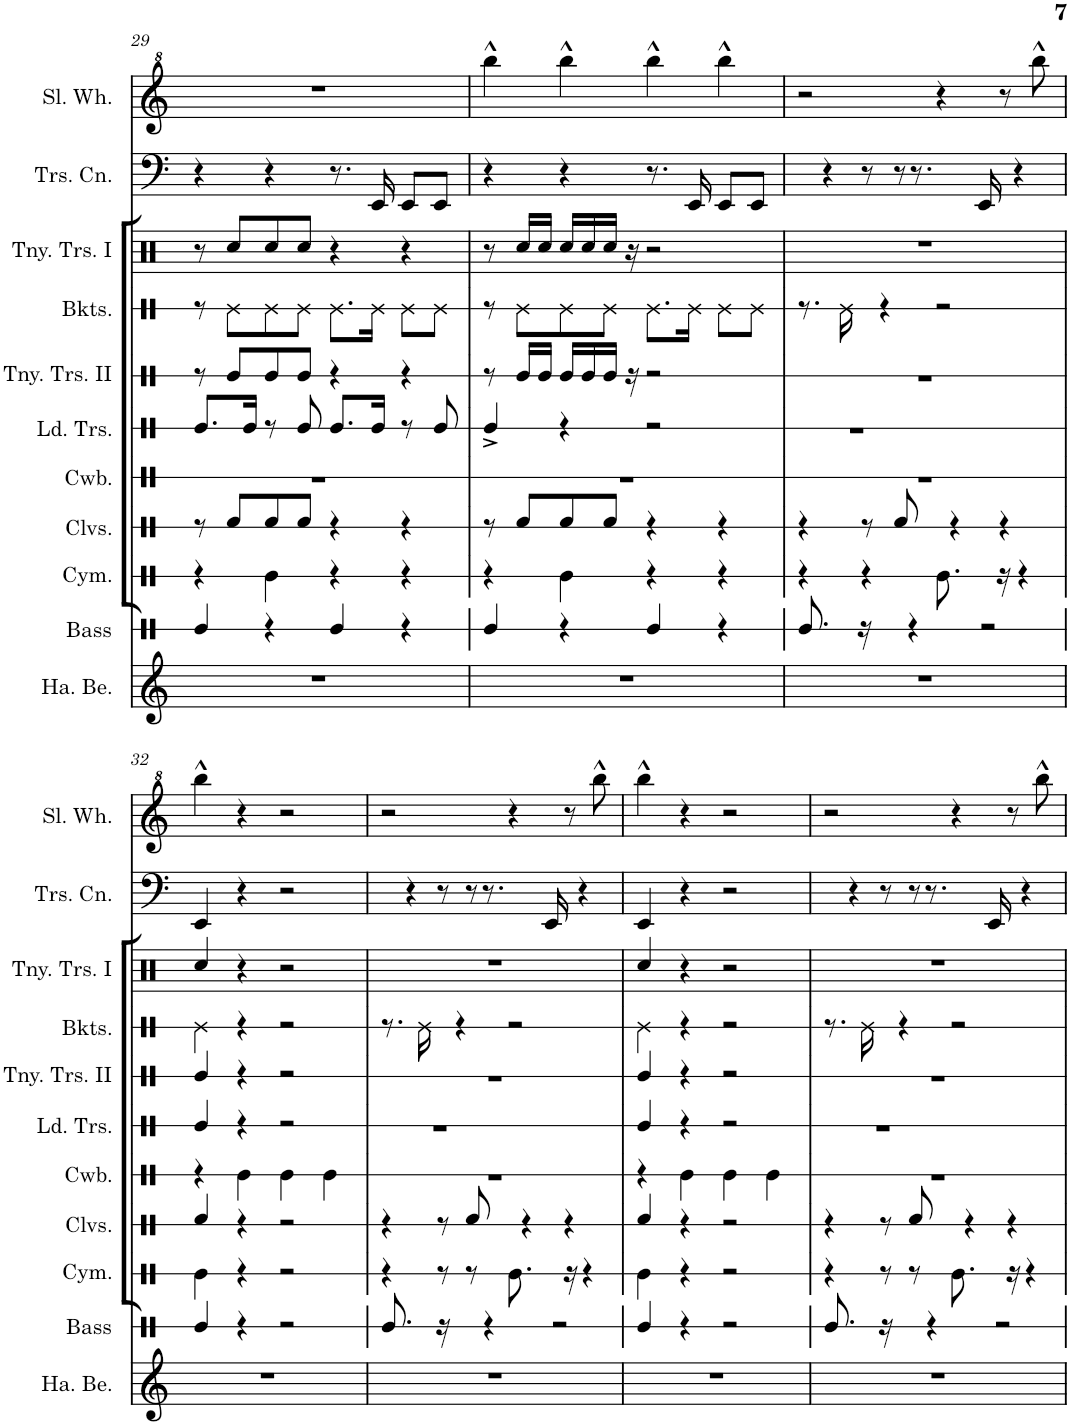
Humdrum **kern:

**kern	**kern	**kern	**kern	**kern	**kern
*part6	*part5	*part4	*part3	*part2	*part1
*staff6	*staff5	*staff4	*staff3	*staff2	*staff1
*I"Hand Bells	*I"Bass	*I"Buckets	*I"Tiny Trash Can	*I"Trash Can	*I"Slide Whistle
*I'Ha. Be.	*I'Bass	*I'Bkts.	*	*I'Trs. Cn.	*I'Sl. Wh.
!!LO:PB:g=z
*clefG2	*clefX	*clefX	*clefX	*clefF4	*clefG^2
*k[]	*k[]	*k[]	*k[]	*k[]	*k[]
*M4/4	*M4/4	*M4/4	*M4/4	*M4/4	*M4/4
=29	=29	=29	=29	=29	=29
1r	4Re/	8r	8r	4r	1r
.	.	8Re\L	8Rcc/L	.	.
.	4r	8Re\	8Rcc/	4r	.
.	.	8Re\J	8Rcc/J	.	.
.	4Re/	8.Re\L	4r	8.r	.
.	.	16Re\Jk	.	16EE/	.
.	4r	8Re\L	4r	8EE/L	.
.	.	8Re\J	.	8EE/J	.
=30	=30	=30	=30	=30	=30
1r	4Re/	8r	8r	4r	4bbb^^\
.	.	8Re\L	16Rcc/LL	.	.
.	.	.	16Rcc/JJ	.	.
.	4r	8Re\	16Rcc/LL	4r	4bbb^^\
.	.	.	16Rcc/	.	.
.	.	8Re\J	16Rcc/JJ	.	.
.	.	.	16r	.	.
.	4Re/	8.Re\L	2r	8.r	4bbb^^\
.	.	16Re\Jk	.	16EE/	.
.	4r	8Re\L	.	8EE/L	4bbb^^\
.	.	8Re\J	.	8EE/J	.
=31	=31	=31	=31	=31	=31
1r	8.Re/	8.r	1r	4r	2r
.	16r	16Re\	.	.	.
.	4r	4r	.	8r	.
.	.	.	.	8r	.
.	2r	2r	.	8.r	4r
.	.	.	.	16EE/	.
.	.	.	.	4r	8r
.	.	.	.	.	8bbb^^\
!!LO:LB:g=z
=32	=32	=32	=32	=32	=32
1r	4Re/	4Re\	4Rcc/	4EE/	4bbb^^\
.	4r	4r	4r	4r	4r
.	2r	2r	2r	2r	2r
=33	=33	=33	=33	=33	=33
1r	8.Re/	8.r	1r	4r	2r
.	16r	16Re\	.	.	.
.	4r	4r	.	8r	.
.	.	.	.	8r	.
.	2r	2r	.	8.r	4r
.	.	.	.	16EE/	.
.	.	.	.	4r	8r
.	.	.	.	.	8bbb^^\
=34	=34	=34	=34	=34	=34
1r	4Re/	4Re\	4Rcc/	4EE/	4bbb^^\
.	4r	4r	4r	4r	4r
.	2r	2r	2r	2r	2r
=35	=35	=35	=35	=35	=35
1r	8.Re/	8.r	1r	4r	2r
.	16r	16Re\	.	.	.
.	4r	4r	.	8r	.
.	.	.	.	8r	.
.	2r	2r	.	8.r	4r
.	.	.	.	16EE/	.
.	.	.	.	4r	8r
.	.	.	.	.	8bbb^^\
=	=	=	=	=	=
*-	*-	*-	*-	*-	*-
